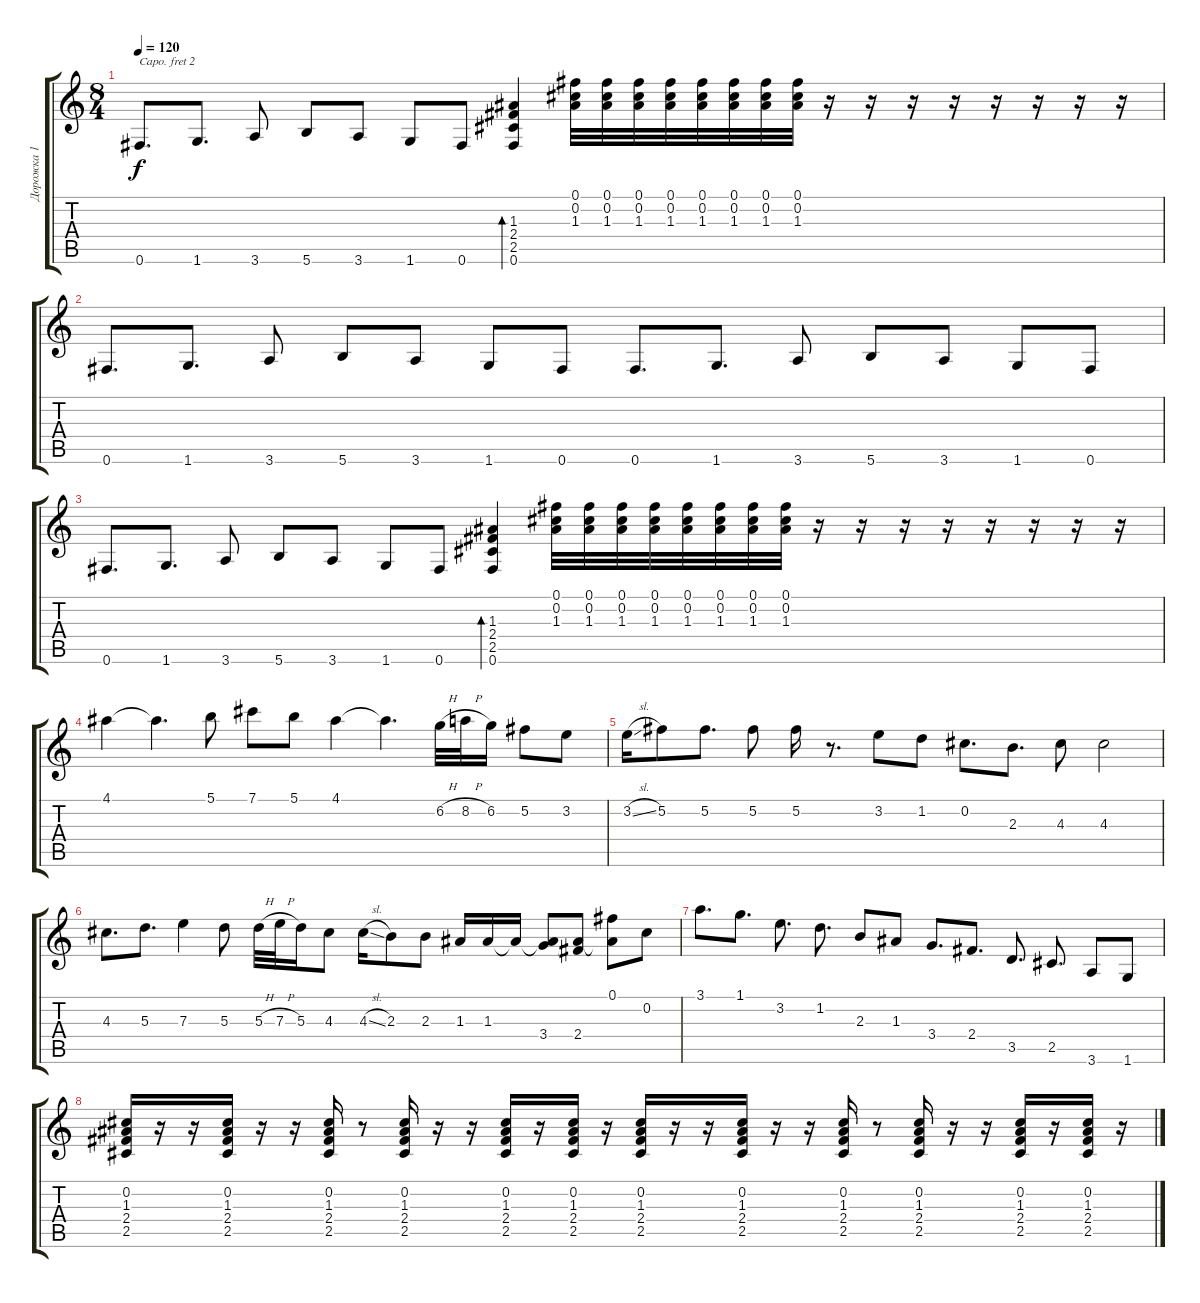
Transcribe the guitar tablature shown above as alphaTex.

\track ("Дорожка 1" "Дорожка 1") {solo instrument acousticguitarnylon}
\staff {score tabs}
\capo 2
\tuning (E4 B3 G3 D3 A2 E2) {hide}
\ts (8 4)
\tempo 120
\clef g2
\ks c
0.6.8{d dy f} 1.6.8{d} 3.6.8 5.6.8 3.6.8 1.6.8 0.6.8 (1.3 2.4 2.5 0.6).4{bd 30} (0.1 0.2 1.3).32 (0.1 0.2 1.3).32 (0.1 0.2 1.3).32 (0.1 0.2 1.3).32 (0.1 0.2 1.3).32 (0.1 0.2 1.3).32 (0.1 0.2 1.3).32 (0.1 0.2 1.3).32 r.16 r.16 r.16 r.16 r.16 r.16 r.16 r.16 |
0.6.8{d} 1.6.8{d} 3.6.8 5.6.8 3.6.8 1.6.8 0.6.8 0.6.8{d} 1.6.8{d} 3.6.8 5.6.8 3.6.8 1.6.8 0.6.8 |
0.6.8{d} 1.6.8{d} 3.6.8 5.6.8 3.6.8 1.6.8 0.6.8 (1.3 2.4 2.5 0.6).4{bd 30} (0.1 0.2 1.3).32 (0.1 0.2 1.3).32 (0.1 0.2 1.3).32 (0.1 0.2 1.3).32 (0.1 0.2 1.3).32 (0.1 0.2 1.3).32 (0.1 0.2 1.3).32 (0.1 0.2 1.3).32 r.16 r.16 r.16 r.16 r.16 r.16 r.16 r.16 |
4.1.4 4.1{t}.4{d} 5.1.8 7.1.8 5.1.8 4.1.4 4.1{t}.4{d} 6.2{h}.32 8.2{h}.32 6.2.16 5.2.8 3.2.8 |
3.2{sl}.16 5.2.8 5.2.8{d} 5.2.8 5.2.16 r.8{d} 3.2.8 1.2.8 0.2.8{d} 2.3.8{d} 4.3.8 4.3.2 |
4.3.8{d} 5.3.8{d} 7.3.4 5.3.8 5.3{h}.32 7.3{h}.32 5.3.16 4.3.8 4.3{sl}.16 2.3.8 2.3.8 1.3.16 1.3.16 1.3{t}.16 (1.3{t} 3.4).8 (1.3{t} 2.4).8 (0.1 1.3{t}).8 0.2.8 |
3.1.8{d} 1.1.8{d} 3.2.8{d} 1.2.8{d} 2.3.8 1.3.8 3.4.8{d} 2.4.8{d} 3.5.8{d} 2.5.8{d} 3.6.8 1.6.8 |
(0.2 1.3 2.4 2.5).16 r.16 r.16 (0.2 1.3 2.4 2.5).16 r.16 r.16 (0.2 1.3 2.4 2.5).16 r.8 (0.2 1.3 2.4 2.5).16 r.16 r.16 (0.2 1.3 2.4 2.5).16 r.16 (0.2 1.3 2.4 2.5).16 r.16 (0.2 1.3 2.4 2.5).16 r.16 r.16 (0.2 1.3 2.4 2.5).16 r.16 r.16 (0.2 1.3 2.4 2.5).16 r.8 (0.2 1.3 2.4 2.5).16 r.16 r.16 (0.2 1.3 2.4 2.5).16 r.16 (0.2 1.3 2.4 2.5).16 r.16
